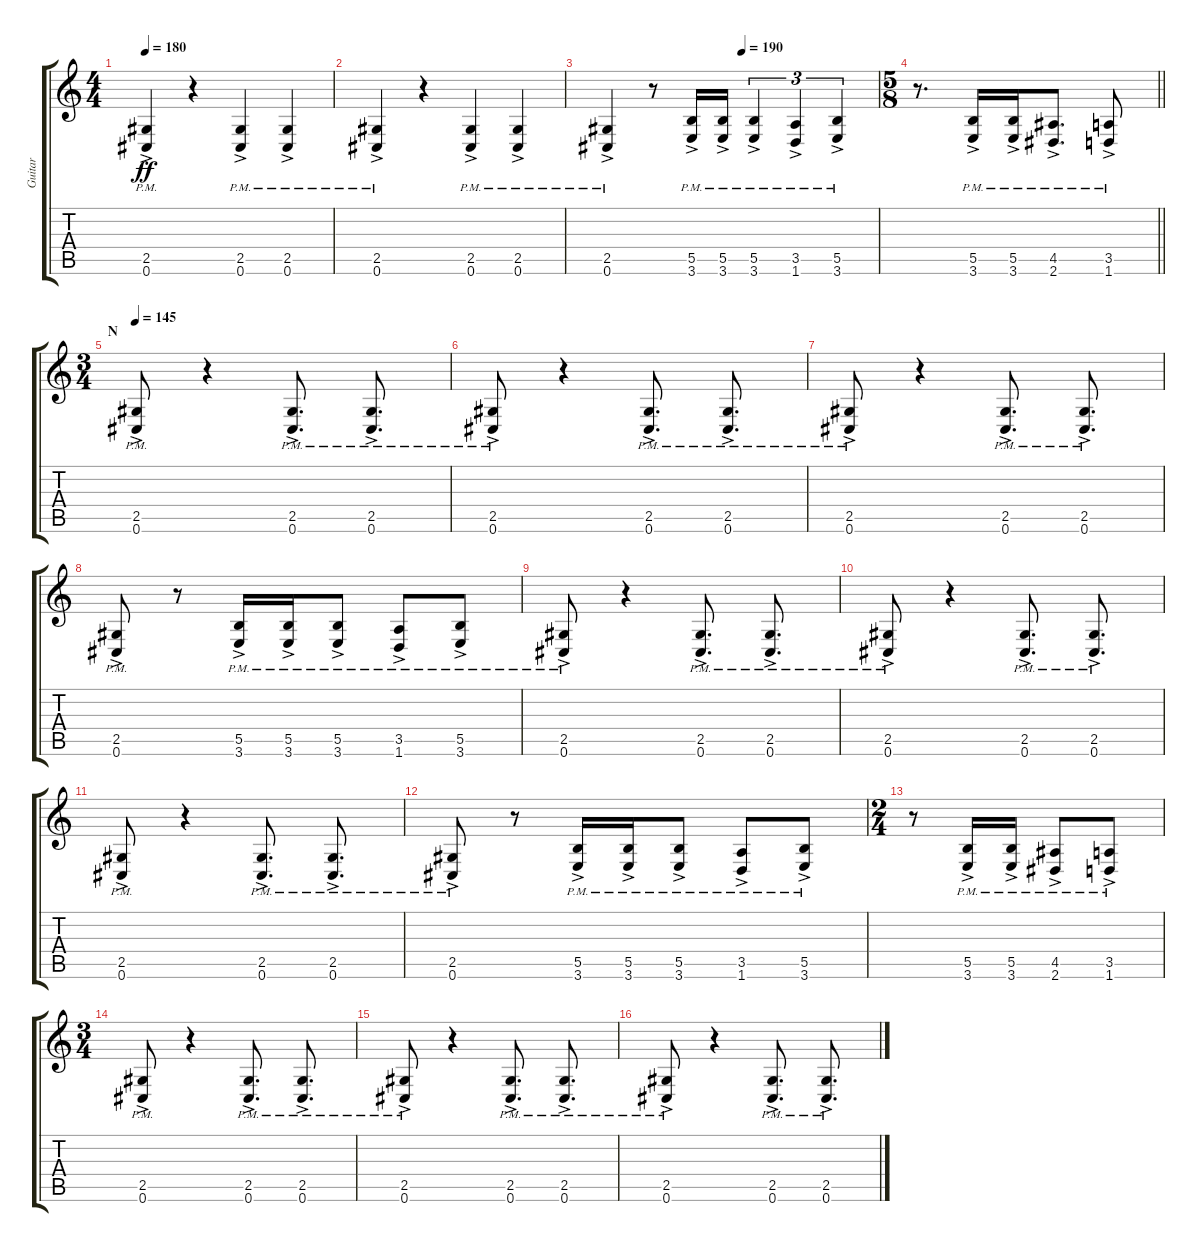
\track ("Guitar" "Guitar") {instrument distortionguitar}
\staff {score tabs}
\tuning (Db4 Ab3 E3 B2 Gb2 Db2) {hide}
\ts (4 4)
\tempo 180
\clef g2
\ks c
(2.5{ac pm} 0.6{ac pm}).4{dy ff} r.4 (2.5{ac pm} 0.6{ac pm}).4 (2.5{ac pm} 0.6{ac pm}).4 |
(2.5{ac pm} 0.6{ac pm}).4 r.4 (2.5{ac pm} 0.6{ac pm}).4 (2.5{ac pm} 0.6{ac pm}).4 |
\tempo (190 0.5)
(2.5{ac pm} 0.6{ac pm}).4 r.8 (5.5{ac pm} 3.6{ac pm}).16 (5.5{ac pm} 3.6{ac pm}).16 (5.5{ac pm} 3.6{ac pm}).4{tu (3 2)} (3.5{ac pm} 1.6{ac pm}).4{tu (3 2)} (5.5{ac pm} 3.6{ac pm}).4{tu (3 2)} |
\ts (5 8)
\barLineRight lightlight
r.8{d} (5.5{ac pm} 3.6{ac pm}).16 (5.5{ac pm} 3.6{ac pm}).16 (4.5{ac pm} 2.6{ac pm}).8{d} (3.5{ac pm} 1.6{ac pm}).8 |
\ts (3 4)
\section ("" "N")
\tempo 145
(2.5{ac pm} 0.6{ac pm}).8 r.4 (2.5{ac pm} 0.6{ac pm}).8{d} (2.5{ac pm} 0.6{ac pm}).8{d} |
(2.5{ac pm} 0.6{ac pm}).8 r.4 (2.5{ac pm} 0.6{ac pm}).8{d} (2.5{ac pm} 0.6{ac pm}).8{d} |
(2.5{ac pm} 0.6{ac pm}).8 r.4 (2.5{ac pm} 0.6{ac pm}).8{d} (2.5{ac pm} 0.6{ac pm}).8{d} |
(2.5{ac pm} 0.6{ac pm}).8 r.8 (5.5{ac pm} 3.6{ac pm}).16 (5.5{ac pm} 3.6{ac pm}).16 (5.5{ac pm} 3.6{ac pm}).8 (3.5{ac pm} 1.6{ac pm}).8 (5.5{ac pm} 3.6{ac pm}).8 |
(2.5{ac pm} 0.6{ac pm}).8 r.4 (2.5{ac pm} 0.6{ac pm}).8{d} (2.5{ac pm} 0.6{ac pm}).8{d} |
(2.5{ac pm} 0.6{ac pm}).8 r.4 (2.5{ac pm} 0.6{ac pm}).8{d} (2.5{ac pm} 0.6{ac pm}).8{d} |
(2.5{ac pm} 0.6{ac pm}).8 r.4 (2.5{ac pm} 0.6{ac pm}).8{d} (2.5{ac pm} 0.6{ac pm}).8{d} |
(2.5{ac pm} 0.6{ac pm}).8 r.8 (5.5{ac pm} 3.6{ac pm}).16 (5.5{ac pm} 3.6{ac pm}).16 (5.5{ac pm} 3.6{ac pm}).8 (3.5{ac pm} 1.6{ac pm}).8 (5.5{ac pm} 3.6{ac pm}).8 |
\ts (2 4)
r.8 (5.5{ac pm} 3.6{ac pm}).16 (5.5{ac pm} 3.6{ac pm}).16 (4.5{ac pm} 2.6{ac pm}).8 (3.5{ac pm} 1.6{ac pm}).8 |
\ts (3 4)
(2.5{ac pm} 0.6{ac pm}).8 r.4 (2.5{ac pm} 0.6{ac pm}).8{d} (2.5{ac pm} 0.6{ac pm}).8{d} |
(2.5{ac pm} 0.6{ac pm}).8 r.4 (2.5{ac pm} 0.6{ac pm}).8{d} (2.5{ac pm} 0.6{ac pm}).8{d} |
(2.5{ac pm} 0.6{ac pm}).8 r.4 (2.5{ac pm} 0.6{ac pm}).8{d} (2.5{ac pm} 0.6{ac pm}).8{d}
